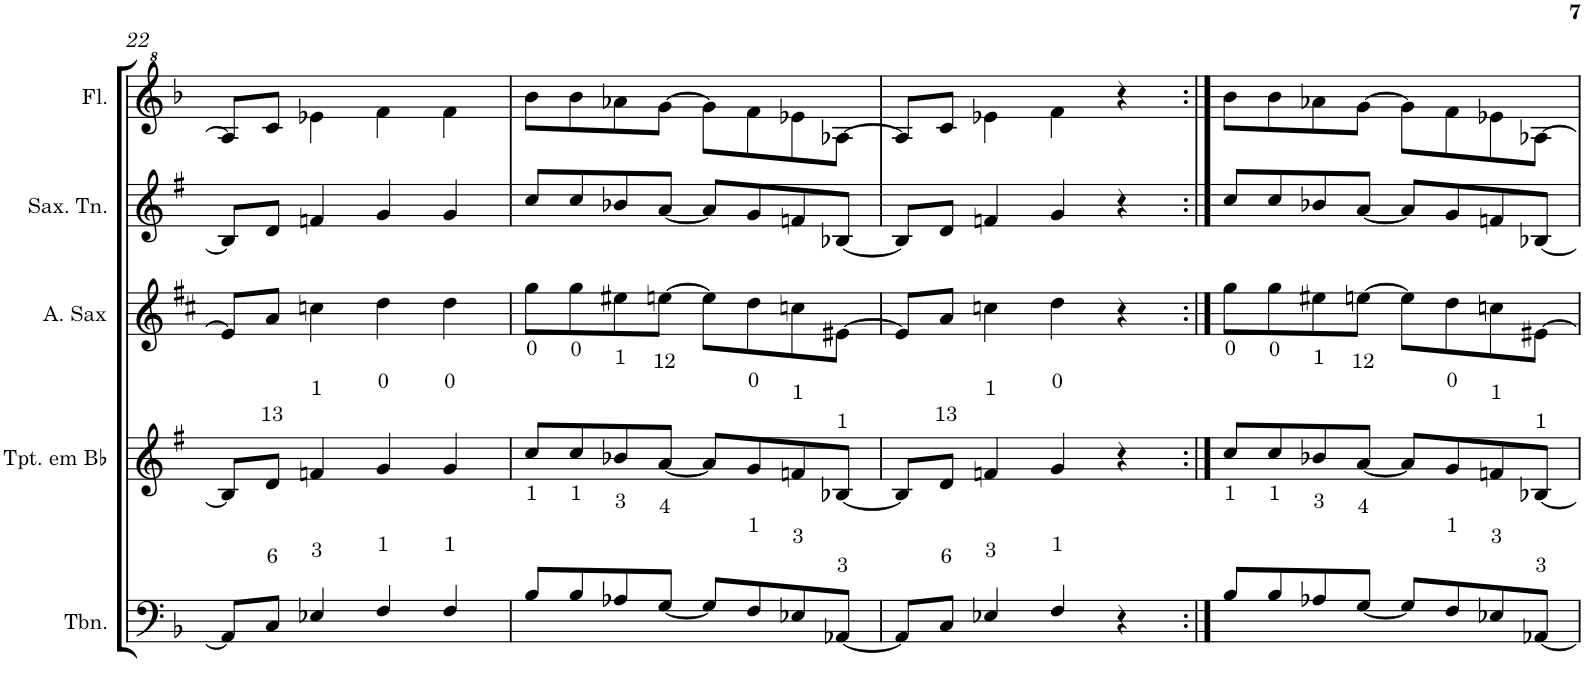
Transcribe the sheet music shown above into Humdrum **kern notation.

**kern	**kern	**kern	**kern	**kern
*part5	*part4	*part3	*part2	*part1
*staff5	*staff4	*staff3	*staff2	*staff1
*I"Trombone	*I"Trompete em Bb	*I"Alto Saxophone	*I"Saxofone Tenor	*I"Flauta
*I'Tbn.	*I'Tpt. em Bb	*I'A. Sax	*I'Sax. Tn.	*I'Fl.
!!LO:PB:g=z
*clefF4	*clefG2	*clefG2	*clefG2	*clefG^2
*	*Trd1c2	*Trd5c9	*Trd8c14	*
*k[b-]	*k[f#]	*k[f#c#]	*k[f#]	*k[b-]
*M4/4	*M4/4	*M4/4	*M4/4	*M4/4
=22	=22	=22	=22	=22
8AA-/L]	8B-/L]	8e#/L]	8B-/L]	8a-/L]
8C/J	8d/J	8a/J	8d/J	8cc/J
4E-X/	4fn/	4ccn\	4fn/	4ee-X\
4F/	4g/	4dd\	4g/	4ff\
4F/	4g/	4dd\	4g/	4ff\
=23	=23	=23	=23	=23
8B-/L	8cc/L	8gg\L	8cc/L	8bb-\L
8B-/	8cc/	8gg\	8cc/	8bb-\
8A-X/	8b-X/	8ee#X\	8b-X/	8aa-X\
[8G/J	[8a/J	[8een\J	[8a/J	[8gg\J
8G/L]	8a/L]	8ee\L]	8a/L]	8gg\L]
8F/	8g/	8dd\	8g/	8ff\
8E-X/	8fn/	8ccn\	8fn/	8ee-X\
[8AA-X/J	[8B-X/J	[8e#X\J	[8B-X/J	[8a-X\J
=24	=24	=24	=24	=24
8AA-/L]	8B-/L]	8e#/L]	8B-/L]	8a-/L]
8C/J	8d/J	8a/J	8d/J	8cc/J
4E-X/	4fn/	4ccn\	4fn/	4ee-X\
4F/	4g/	4dd\	4g/	4ff\
4r	4r	4r	4r	4r
=25:|!	=25:|!	=25:|!	=25:|!	=25:|!
8B-/L	8cc/L	8gg\L	8cc/L	8bb-\L
8B-/	8cc/	8gg\	8cc/	8bb-\
8A-X/	8b-X/	8ee#X\	8b-X/	8aa-X\
[8G/J	[8a/J	[8een\J	[8a/J	[8gg\J
8G/L]	8a/L]	8ee\L]	8a/L]	8gg\L]
8F/	8g/	8dd\	8g/	8ff\
8E-X/	8fn/	8ccn\	8fn/	8ee-X\
[8AA-X/J	[8B-X/J	[8e#X\J	[8B-X/J	[8a-X\J
=	=	=	=	=
*-	*-	*-	*-	*-
